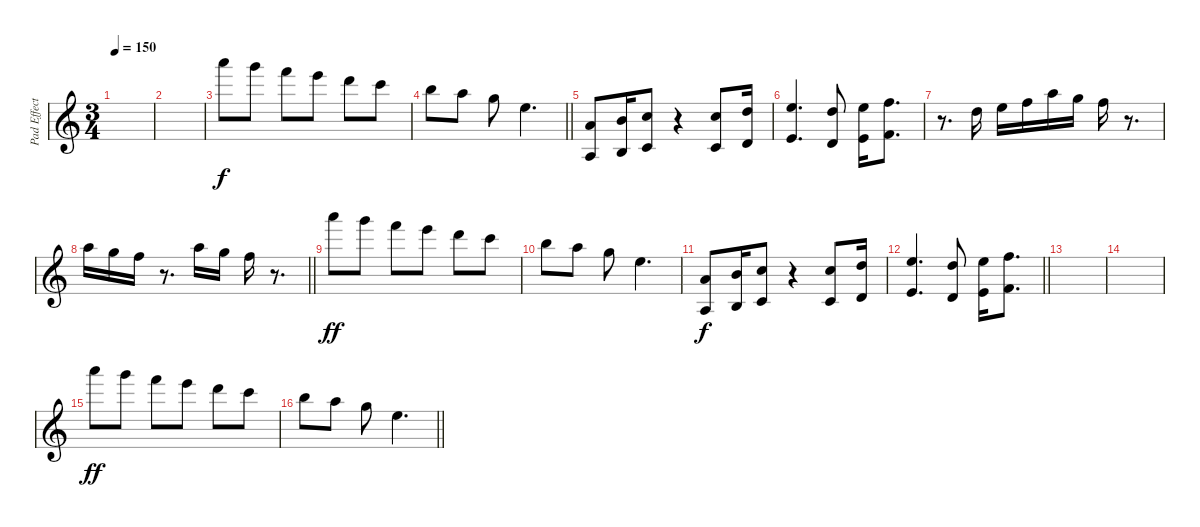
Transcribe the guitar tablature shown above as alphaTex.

\track ("Pad Effects 2" "Pad Effect") {instrument xylophone}
\staff {score}
\tuning (E4 B3 G3 D3 A2 E2) {hide}
\ts (3 4)
\tempo 150
\clef g2
\ks c
|
|
29.1.8 27.1.8 25.1.8 24.1.8 22.1.8 20.1.8 |
\barLineRight lightlight
19.1.8 17.1.8 15.1.8 12.1.4{d} |
(10.2 2.3).8{dy f} (12.2 4.3).16 (13.2 5.3).8 r.4 (13.2 5.3).8 (15.2 7.3).16 |
(17.2 9.3).4{d} (15.2 7.3).8 (17.2 9.3).16 (18.2 10.3).8{d} |
r.8{d} 10.1.16 12.1.16 13.1.16 17.1.16 15.1.16 13.1.16 r.8{d} |
\barLineRight lightlight
17.1.16 15.1.16 13.1.16 r.8{d} 17.1.16 15.1.16 13.1.16 r.8{d} |
29.1.8{dy ff} 27.1.8 25.1.8 24.1.8 22.1.8 20.1.8 |
19.1.8 17.1.8 15.1.8 12.1.4{d} |
(10.2 2.3).8{dy f} (12.2 4.3).16 (13.2 5.3).8 r.4 (13.2 5.3).8 (15.2 7.3).16 |
\barLineRight lightlight
(17.2 9.3).4{d} (15.2 7.3).8 (17.2 9.3).16 (18.2 10.3).8{d} |
|
|
29.1.8{dy ff} 27.1.8 25.1.8 24.1.8 22.1.8 20.1.8 |
\barLineRight lightlight
19.1.8 17.1.8 15.1.8 12.1.4{d}
